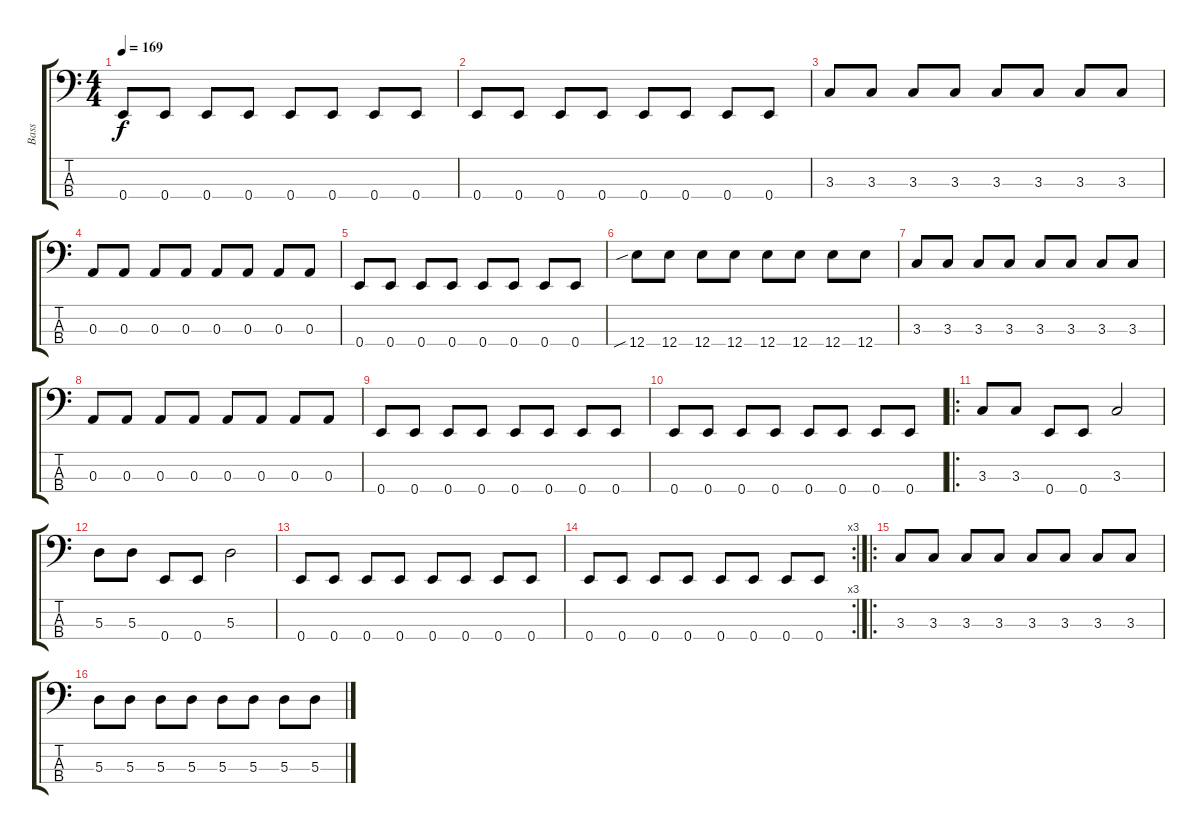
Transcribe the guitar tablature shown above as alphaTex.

\track ("Bass" "Bass") {instrument electricbasspick}
\staff {score tabs}
\tuning (G2 D2 A1 E1) {hide}
\ts (4 4)
\tempo 169
\clef f4
\ks c
0.4.8{dy f} 0.4.8 0.4.8 0.4.8 0.4.8 0.4.8 0.4.8 0.4.8 |
0.4.8 0.4.8 0.4.8 0.4.8 0.4.8 0.4.8 0.4.8 0.4.8 |
3.3.8 3.3.8 3.3.8 3.3.8 3.3.8 3.3.8 3.3.8 3.3.8 |
0.3.8 0.3.8 0.3.8 0.3.8 0.3.8 0.3.8 0.3.8 0.3.8 |
0.4.8 0.4.8 0.4.8 0.4.8 0.4.8 0.4.8 0.4.8 0.4.8 |
12.4{sib}.8 12.4.8 12.4.8 12.4.8 12.4.8 12.4.8 12.4.8 12.4.8 |
3.3.8 3.3.8 3.3.8 3.3.8 3.3.8 3.3.8 3.3.8 3.3.8 |
0.3.8 0.3.8 0.3.8 0.3.8 0.3.8 0.3.8 0.3.8 0.3.8 |
0.4.8 0.4.8 0.4.8 0.4.8 0.4.8 0.4.8 0.4.8 0.4.8 |
0.4.8 0.4.8 0.4.8 0.4.8 0.4.8 0.4.8 0.4.8 0.4.8 |
\ro
3.3.8 3.3.8 0.4.8 0.4.8 3.3.2 |
5.3.8 5.3.8 0.4.8 0.4.8 5.3.2 |
0.4.8 0.4.8 0.4.8 0.4.8 0.4.8 0.4.8 0.4.8 0.4.8 |
\rc 3
0.4.8 0.4.8 0.4.8 0.4.8 0.4.8 0.4.8 0.4.8 0.4.8 |
\ro
3.3.8 3.3.8 3.3.8 3.3.8 3.3.8 3.3.8 3.3.8 3.3.8 |
5.3.8 5.3.8 5.3.8 5.3.8 5.3.8 5.3.8 5.3.8 5.3.8
